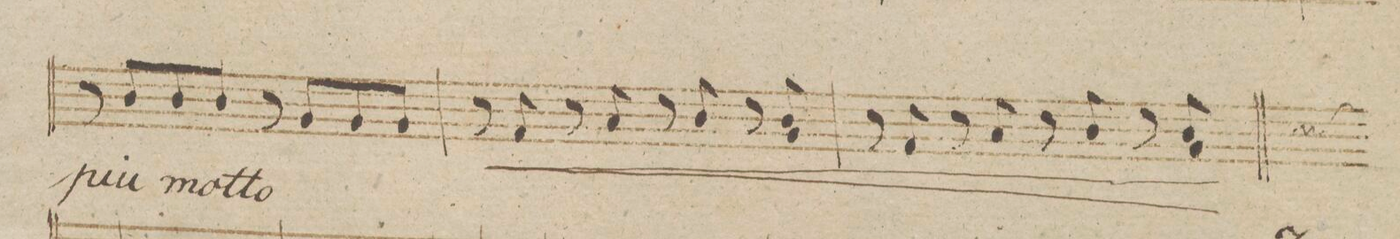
**kern	**dynam
*I"Violino 2do	*
*clefG2	*
*k[b-]	*
*met(c)	*
*M4/4	*
8r	.
8b-/L	.
8b-/	.
8b-/J	.
8r	.
8g/L	.
8g/	.
8g/J	.
=158	=158
8r	<
8f/	.
8r	.
8a/	.
8r	.
8b-/	.
8r	.
8b-/ 8g/	.
=159	=159
8r	.
8f/	.
8r	.
8a/	.
8r	.
8b-/	.
8r	[
8b-/ 8g/	.
*custos:cc	*
=160||	=160||
*-	*-
